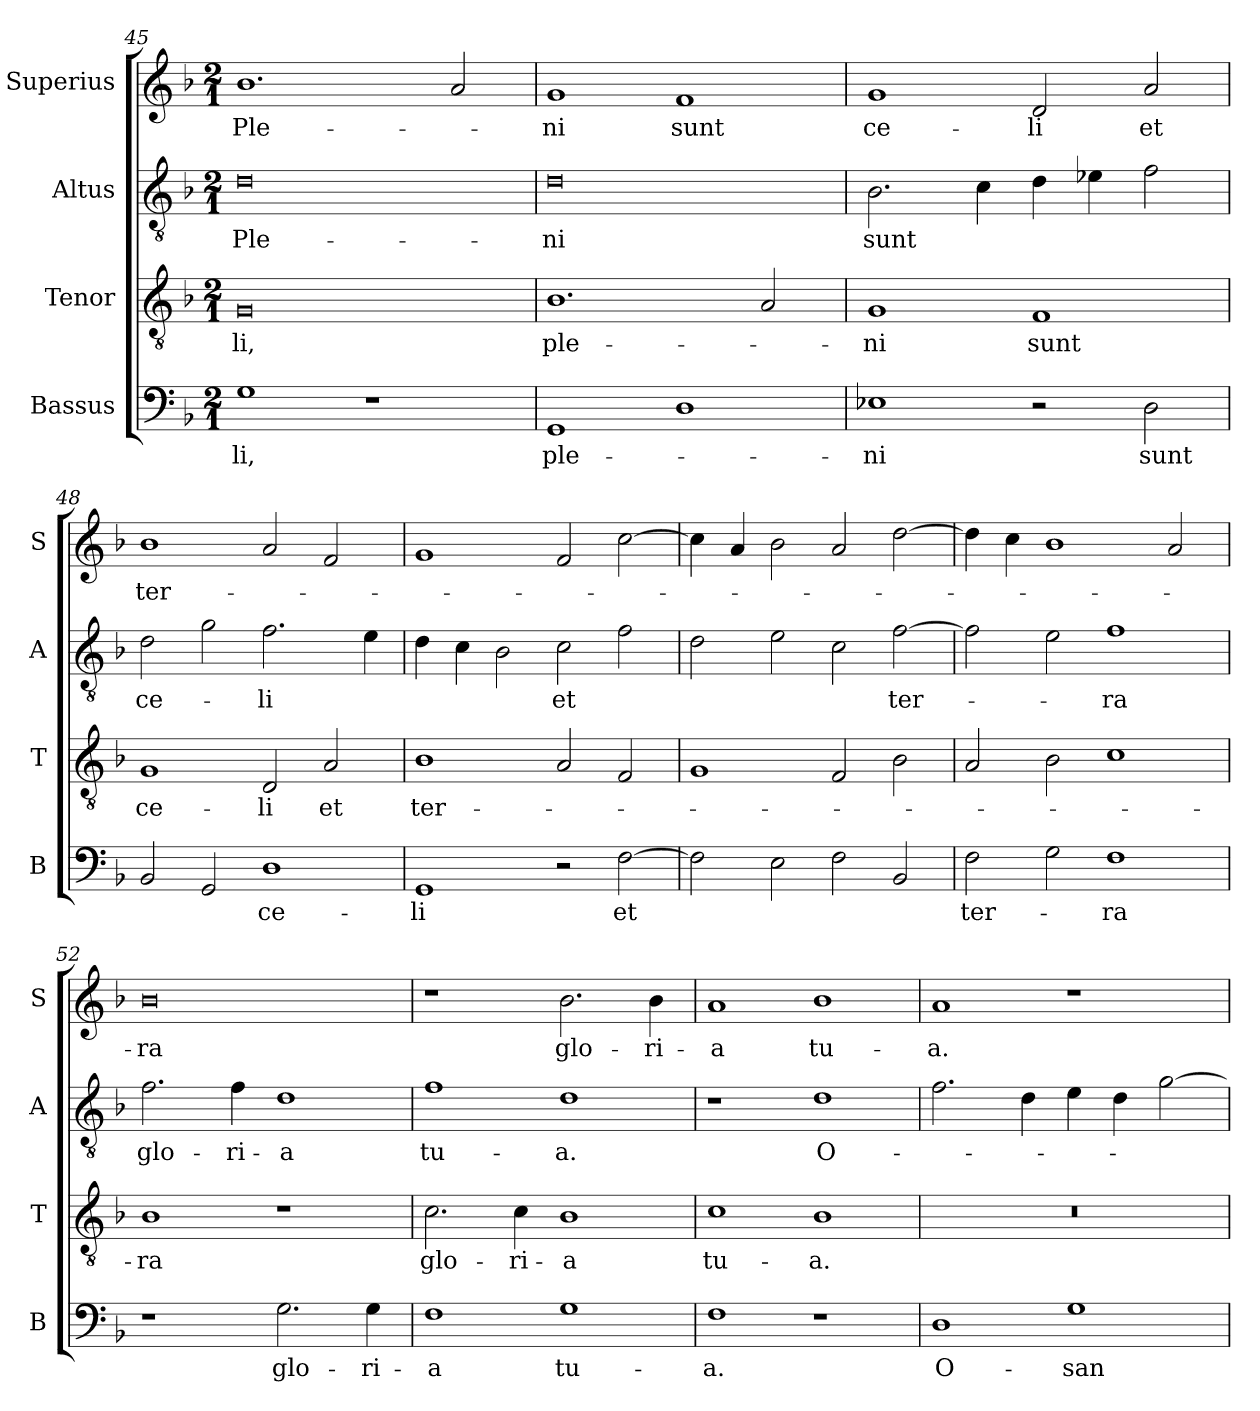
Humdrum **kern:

**kern	**text	**kern	**text	**kern	**text	**kern	**text
*part4	*part4	*part3	*part3	*part2	*part2	*part1	*part1
*staff4	*staff4	*staff3	*staff3	*staff2	*staff2	*staff1	*staff1
*I"Bassus	*	*I"Tenor	*	*I"Altus	*	*I"Superius	*
*I'B	*	*I'T	*	*I'A	*	*I'S	*
*clefF4	*	*clefGv2	*	*clefGv2	*	*clefG2	*
*k[b-]	*	*k[b-]	*	*k[b-]	*	*k[b-]	*
*M2/1	*	*M2/1	*	*M2/1	*	*M2/1	*
=45	=45	=45	=45	=45	=45	=45	=45
1G	-li,	0G	-li,	0d	Ple-	1.b-	Ple-
1r	.	.	.	.	.	.	.
.	.	.	.	.	.	2a	.
=46	=46	=46	=46	=46	=46	=46	=46
!	!LO:LY:i	!	!LO:LY:i	!	!	!	!
1GG	ple-	1.B-	ple-	0d	-ni	1g	-ni
1D	.	.	.	.	.	1f	sunt
.	.	2A	.	.	.	.	.
=47	=47	=47	=47	=47	=47	=47	=47
!	!LO:LY:i	!	!LO:LY:i	!	!	!	!
1E-X	-ni	1G	-ni	2.B-	sunt	1g	ce-
.	.	.	.	4c	.	.	.
!	!	!	!LO:LY:i	!	!	!	!
2r	.	1F	sunt	4d	.	2d	-li
.	.	.	.	4e-i	.	.	.
!	!LO:LY:i	!	!	!	!	!	!
2D	sunt	.	.	2f	.	2a	et
=48	=48	=48	=48	=48	=48	=48	=48
!	!	!	!LO:LY:i	!	!	!	!
2BB-	.	1G	ce-	2d	ce-	1b-	ter-
2GG	.	.	.	2g	.	.	.
!	!LO:LY:i	!	!LO:LY:i	!	!	!	!
1D	ce-	2D	-li	2.f	-li	2a	.
.	.	2A	et	.	.	2f	.
.	.	.	.	4e	.	.	.
=49	=49	=49	=49	=49	=49	=49	=49
!	!LO:LY:i	!	!	!	!	!	!
1GG	-li	1B-	ter-	4d	.	1g	.
.	.	.	.	4c	.	.	.
.	.	.	.	2B-	.	.	.
2r	.	2A	.	2c	et	2f	.
[2F	et	2F	.	2f	.	[2cc	.
=50	=50	=50	=50	=50	=50	=50	=50
2F]	.	1G	.	2d	.	4cc]	.
.	.	.	.	.	.	4a	.
2E	.	.	.	2e	.	2b-	.
2F	.	2F	.	2c	.	2a	.
2BB-	.	2B-	.	[2f	ter-	[2dd	.
=51	=51	=51	=51	=51	=51	=51	=51
2F	ter-	2A	.	2f]	.	4dd]	.
.	.	.	.	.	.	4cc	.
2G	.	2B-	.	2e	.	1b-	.
1F	-ra	1c	.	1f	-ra	.	.
.	.	.	.	.	.	2a	.
=52	=52	=52	=52	=52	=52	=52	=52
1r	.	1B-	-ra	2.f	glo-	0b-	-ra
.	.	.	.	4f	-ri-	.	.
2.G	glo-	1r	.	1d	-a	.	.
4G	-ri-	.	.	.	.	.	.
=53	=53	=53	=53	=53	=53	=53	=53
1F	-a	2.c	glo-	1f	tu-	1r	.
.	.	4c	-ri-	.	.	.	.
1G	tu-	1B-	-a	1d	-a.	2.b-	glo-
.	.	.	.	.	.	4b-	-ri-
=54	=54	=54	=54	=54	=54	=54	=54
1F	-a.	1c	tu-	1r	.	1a	-a
1r	.	1B-	-a.	1d	O-	1b-	tu-
=55	=55	=55	=55	=55	=55	=55	=55
1D	O-	0r	.	2.f	.	1a	-a.
.	.	.	.	4d	.	.	.
1G	-san-	.	.	4e	.	1r	.
.	.	.	.	4d	.	.	.
.	.	.	.	[2g	.	.	.
=	=	=	=	=	=	=	=
*-	*-	*-	*-	*-	*-	*-	*-
